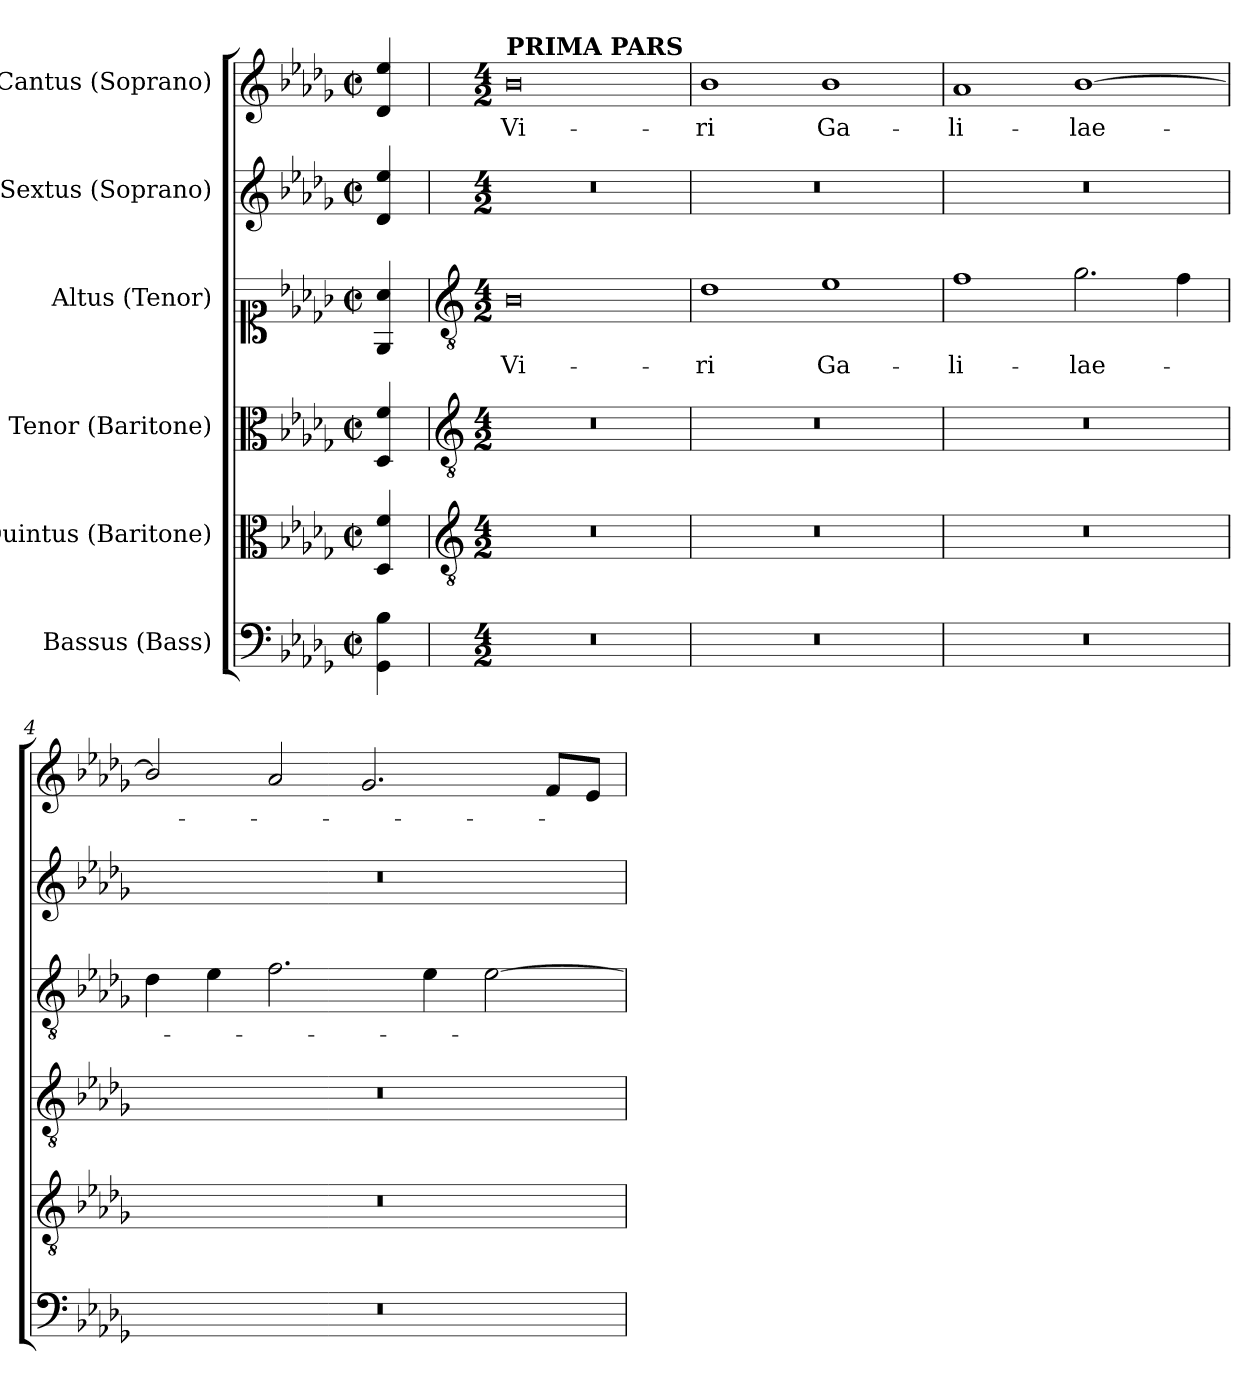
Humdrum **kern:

**kern	**kern	**kern	**kern	**text	**kern	**kern	**text
*part6	*part5	*part4	*part3	*part3	*part2	*part1	*part1
*staff6	*staff5	*staff4	*staff3	*staff3	*staff2	*staff1	*staff1
*I"Bassus (Bass)	*I"Quintus (Baritone)	*I"Tenor (Baritone)	*I"Altus (Tenor)	*	*I"Sextus (Soprano)	*I"Cantus (Soprano)	*
!!LO:PB:g=z
*clefF4	*clefC3	*clefC3	*clefC1	*	*clefG2	*clefG2	*
*	*ITrd7c12	*ITrd7c12	*ITrd7c12	*	*	*	*
*k[b-e-a-d-g-]	*k[b-e-a-d-g-]	*k[b-e-a-d-g-]	*k[b-e-a-d-g-]	*	*k[b-e-a-d-g-]	*k[b-e-a-d-g-]	*
*D-:	*D-:	*D-:	*D-:	*	*D-:	*D-:	*
*M2/2	*M2/2	*M2/2	*M2/2	*	*M2/2	*M2/2	*
*met(c|)	*met(c|)	*met(c|)	*met(c|)	*	*met(c|)	*met(c|)	*
=	=	=	=	=	=	=	=
4GG-i\ 4B-i	4DD-i/ 4Fi	4DD-i/ 4Fi	4EE-i/ 4A-i	.	4d-i/ 4ee-i	4d-i/ 4ee-i	.
=1	=1	=1	=1	=1	=1	=1	=1
*	*clefGv2	*clefGv2	*clefGv2	*	*	*	*
*M4/2	*M4/2	*M4/2	*M4/2	*	*M4/2	*M4/2	*
!LO:N:vis=1	!LO:N:vis=1	!LO:N:vis=1	!	!	!	!	!
!	!	!	!	!LO:LY:b:color=#000000	!LO:N:vis=1	!	!
!	!	!	!	!	!	!LO:TX:a:B:t=PRIMA PARS	!
!	!	!	!	!	!	!	!LO:LY:b:color=#000000
0r	0r	0r	0BB-i	Vi-	0r	0b-i	Vi-
=2	=2	=2	=2	=2	=2	=2	=2
!LO:N:vis=1	!LO:N:vis=1	!LO:N:vis=1	!	!	!	!	!
!	!	!	!	!LO:LY:b:color=#000000	!LO:N:vis=1	!	!
!	!	!	!	!	!	!	!LO:LY:b:color=#000000
0r	0r	0r	1D-i	-ri	0r	1b-i	-ri
!	!	!	!	!LO:LY:b:color=#000000	!	!	!
!	!	!	!	!	!	!	!LO:LY:b:color=#000000
.	.	.	1E-i	Ga-	.	1b-i	Ga-
=3	=3	=3	=3	=3	=3	=3	=3
!LO:N:vis=1	!LO:N:vis=1	!LO:N:vis=1	!	!	!	!	!
!	!	!	!	!LO:LY:b:color=#000000	!LO:N:vis=1	!	!
!	!	!	!	!	!	!	!LO:LY:b:color=#000000
0r	0r	0r	1Fi	-li-	0r	1a-i	-li-
!	!	!	!	!LO:LY:b:color=#000000	!	!	!
!	!	!	!	!	!	!	!LO:LY:b:color=#000000
.	.	.	2.G-i\	-lae-	.	[1b-i	-lae-
.	.	.	4Fi\	.	.	.	.
=4	=4	=4	=4	=4	=4	=4	=4
!LO:N:vis=1	!LO:N:vis=1	!LO:N:vis=1	!	!	!LO:N:vis=1	!	!
0r	0r	0r	4D-i\	.	0r	2b-i/]	.
.	.	.	4E-i\	.	.	.	.
.	.	.	2.Fi\	.	.	2a-i/	.
.	.	.	.	.	.	2.g-i/	.
.	.	.	4E-i\	.	.	.	.
.	.	.	[2E-i\	.	.	.	.
.	.	.	.	.	.	8fi/L	.
.	.	.	.	.	.	8e-i/J	.
=	=	=	=	=	=	=	=
*-	*-	*-	*-	*-	*-	*-	*-
